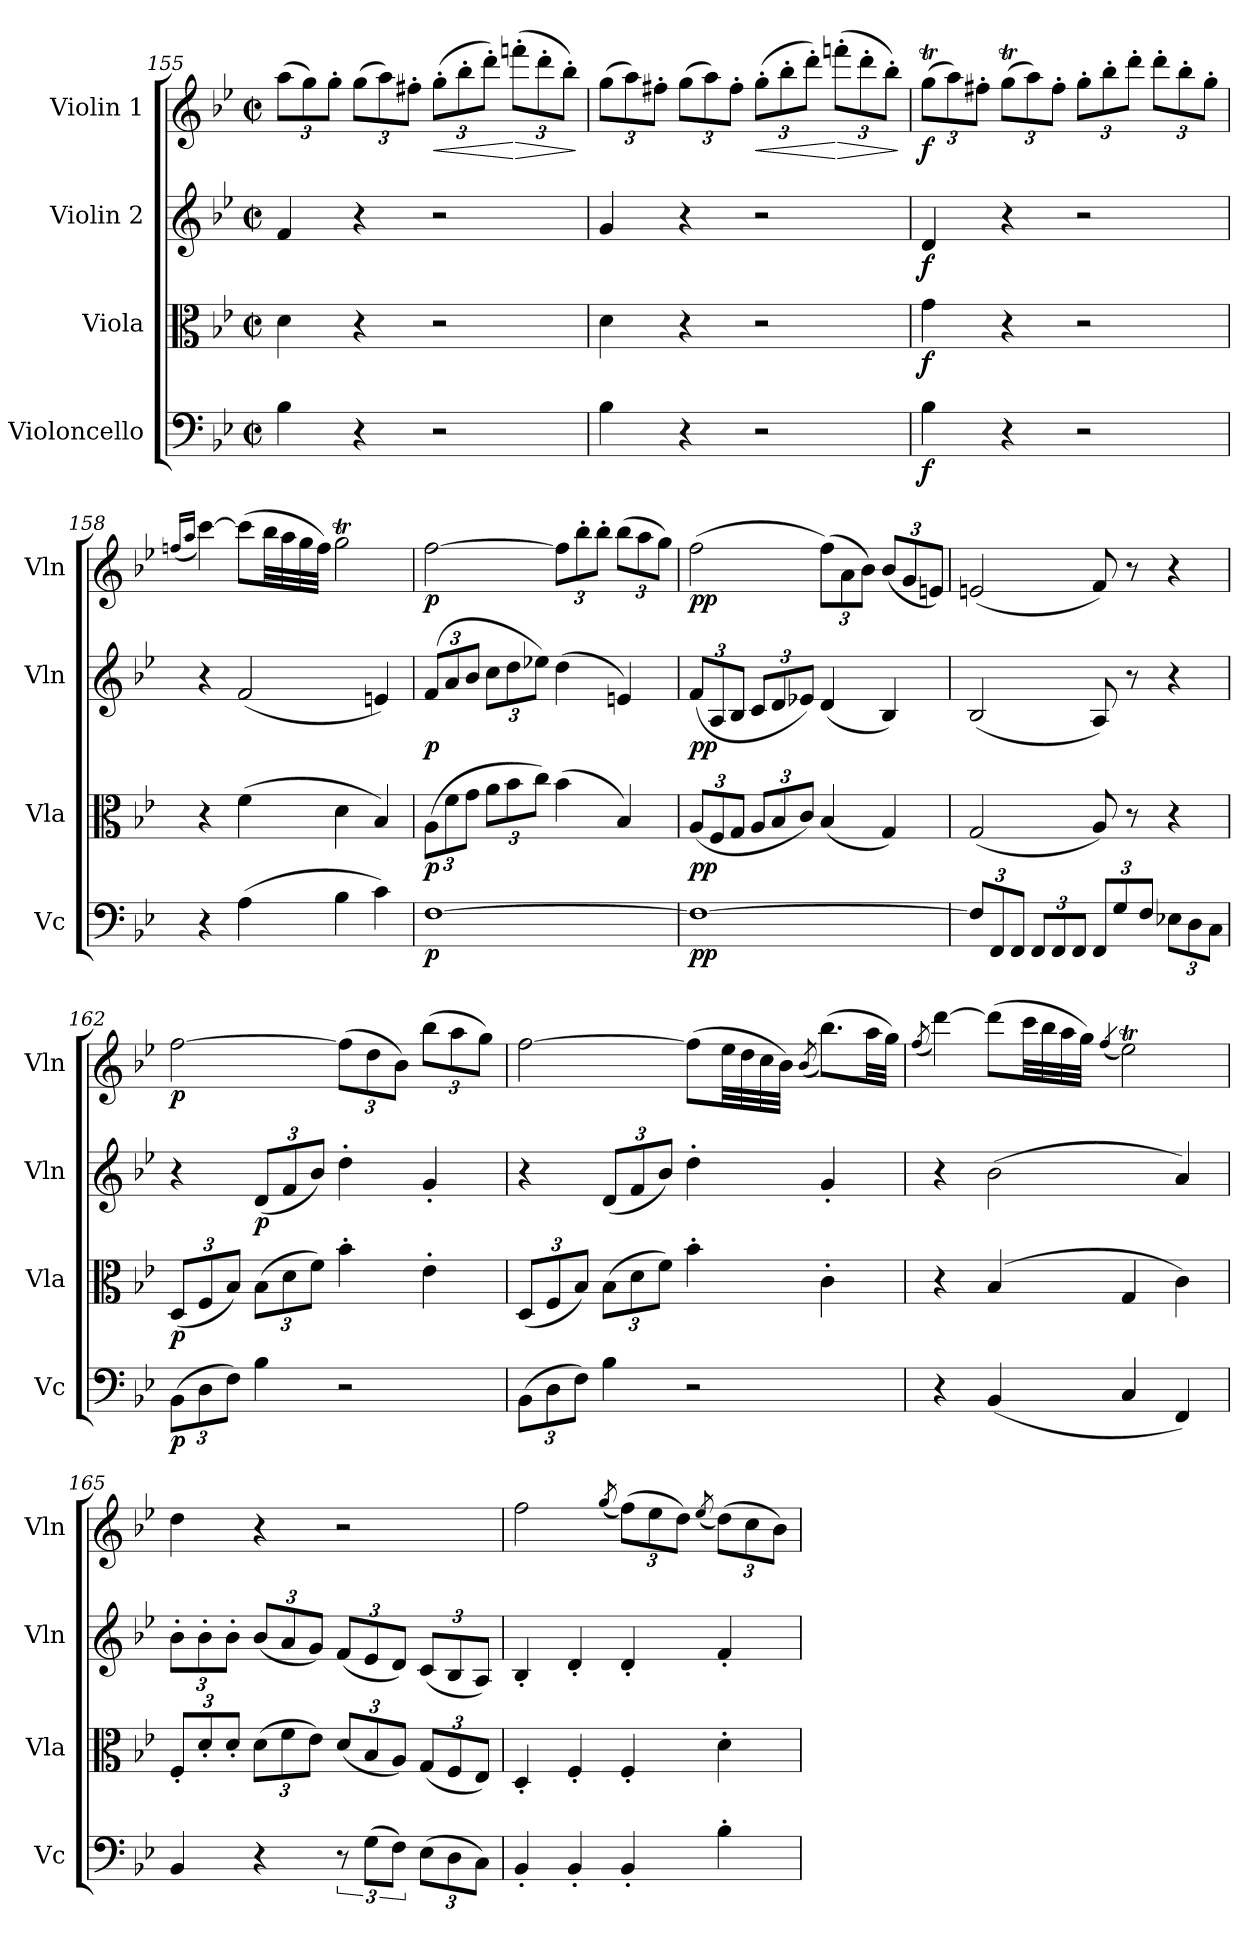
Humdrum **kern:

**kern	**dynam	**kern	**dynam	**kern	**dynam	**kern	**dynam
*part4	*part4	*part3	*part3	*part2	*part2	*part1	*part1
*staff4	*staff4	*staff3	*staff3	*staff2	*staff2	*staff1	*staff1
*I"Violoncello	*	*I"Viola	*	*I"Violin 2	*	*I"Violin 1	*
*I'Vc	*	*I'Vla	*	*I'Vln	*	*I'Vln	*
*clefF4	*	*clefC3	*	*clefG2	*	*clefG2	*
*k[b-e-]	*	*k[b-e-]	*	*k[b-e-]	*	*k[b-e-]	*
*M2/2	*	*M2/2	*	*M2/2	*	*M2/2	*
*met(c|)	*	*met(c|)	*	*met(c|)	*	*met(c|)	*
*	*	*	*	*	*	*Xbrackettup	*
=155	=155	=155	=155	=155	=155	=155	=155
4B-\	.	4d\	.	4f/	.	(>12aa\L	.
.	.	.	.	.	.	12gg\)	.
.	.	.	.	.	.	12gg'\J	.
4r	.	4r	.	4r	.	(>12gg\L	.
.	.	.	.	.	.	12aa\)	.
.	.	.	.	.	.	12ff#X'\J	.
!	!	!	!	!	!	!	!LO:HP:b
2r	.	2r	.	2r	.	(>12gg'\L	<
.	.	.	.	.	.	12bb-'\	.
.	.	.	.	.	.	12ddd'\J)	.
!	!	!	!	!	!	!	!LO:HP:n=1:b
.	.	.	.	.	.	(>12fffn'\L	[ >
.	.	.	.	.	.	12ddd'\	.
.	.	.	.	.	.	12bb-'\J)	.
.	.	.	.	.	.	.	]
=156	=156	=156	=156	=156	=156	=156	=156
4B-\	.	4d\	.	4g/	.	(>12gg\L	.
.	.	.	.	.	.	12aa\)	.
.	.	.	.	.	.	12ff#X'\J	.
4r	.	4r	.	4r	.	(>12gg\L	.
.	.	.	.	.	.	12aa\)	.
.	.	.	.	.	.	12ff#'\J	.
!	!	!	!	!	!	!	!LO:HP:b
2r	.	2r	.	2r	.	(>12gg'\L	<
.	.	.	.	.	.	12bb-'\	.
.	.	.	.	.	.	12ddd'\J)	.
!	!	!	!	!	!	!	!LO:HP:n=1:b
.	.	.	.	.	.	(>12fffn'\L	[ >
.	.	.	.	.	.	12ddd'\	.
.	.	.	.	.	.	12bb-'\J)	.
.	.	.	.	.	.	.	]
!!LO:LB:g=z
=157	=157	=157	=157	=157	=157	=157	=157
!	!LO:DY:b	!	!LO:DY:b	!	!LO:DY:b	!	!LO:DY:b
4B-\	f	4g\	f	4d/	f	(>12ggT\L	f
.	.	.	.	.	.	12aa\)	.
.	.	.	.	.	.	12ff#X'\J	.
4r	.	4r	.	4r	.	(>12ggT\L	.
.	.	.	.	.	.	12aa\)	.
.	.	.	.	.	.	12ff#'\J	.
2r	.	2r	.	2r	.	12gg'\L	.
.	.	.	.	.	.	12bb-'\	.
.	.	.	.	.	.	12ddd'\J	.
.	.	.	.	.	.	12ddd'\L	.
.	.	.	.	.	.	12bb-'\	.
.	.	.	.	.	.	12gg'\J	.
=158	=158	=158	=158	=158	=158	=158	=158
.	.	.	.	.	.	(<16qffn/LL	.
.	.	.	.	.	.	16qaa/JJ	.
4r	.	4r	.	4r	.	[4ccc\)	.
(>4A\	.	(>4f\	.	(<2f/	.	(>8ccc\L]	.
.	.	.	.	.	.	32bb-\LL	.
.	.	.	.	.	.	32aa\	.
.	.	.	.	.	.	32gg\	.
.	.	.	.	.	.	32ff\JJJ)	.
4B-\	.	4d\	.	.	.	2ggT\	.
4c\)	.	4B-/)	.	4en/)	.	.	.
=159	=159	=159	=159	=159	=159	=159	=159
*	*	*Xbrackettup	*	*Xbrackettup	*	*	*
!	!LO:DY:b	!	!LO:DY:b	!	!LO:DY:b	!	!LO:DY:b
[1F	p	(>12A\L	p	(>12f/L	p	[2ff\	p
.	.	12f\	.	12a/	.	.	.
.	.	12g\J	.	12b-/J	.	.	.
.	.	12a\L	.	12cc\L	.	.	.
.	.	12b-\	.	12dd\	.	.	.
.	.	12cc\J)	.	12ee-X\J)	.	.	.
.	.	(>4b-\	.	(>4dd\	.	12ff\L]	.
.	.	.	.	.	.	12bb-'\	.
.	.	.	.	.	.	12bb-'\J	.
.	.	4B-/)	.	4en/)	.	(>12bb-\L	.
.	.	.	.	.	.	12aa\	.
.	.	.	.	.	.	12gg\J)	.
!!LO:LB:g=z
=160	=160	=160	=160	=160	=160	=160	=160
!	!LO:DY:b	!	!LO:DY:b	!	!LO:DY:b	!	!LO:DY:b
1F_	pp	(<12A/L	pp	(<12f/L	pp	(>2ff\	pp
.	.	12F/	.	12A/	.	.	.
.	.	12G/J	.	12B-/J	.	.	.
.	.	12A/L	.	12c/L	.	.	.
.	.	12B-/	.	12d/	.	.	.
.	.	12c/J)	.	12e-X/J)	.	.	.
.	.	(<4B-/	.	(<4d/	.	(>12ff\L)	.
.	.	.	.	.	.	12a\	.
.	.	.	.	.	.	12b-\J)	.
.	.	4G/)	.	4B-/)	.	(<12b-/L	.
.	.	.	.	.	.	12g/	.
.	.	.	.	.	.	12en/J)	.
=161	=161	=161	=161	=161	=161	=161	=161
*Xbrackettup	*	*	*	*	*	*	*
12F/L]	.	(<2G/	.	(<2B-/	.	(<2en/	.
12FF/	.	.	.	.	.	.	.
12FF/J	.	.	.	.	.	.	.
12FF/L	.	.	.	.	.	.	.
12FF/	.	.	.	.	.	.	.
12FF/J	.	.	.	.	.	.	.
12FF/L	.	8A/)	.	8A/)	.	8f/)	.
12G/	.	.	.	.	.	.	.
.	.	8r	.	8r	.	8r	.
12F/J	.	.	.	.	.	.	.
12E-X\L	.	4r	.	4r	.	4r	.
12D\	.	.	.	.	.	.	.
12C\J	.	.	.	.	.	.	.
=162	=162	=162	=162	=162	=162	=162	=162
!	!LO:DY:b	!	!LO:DY:b	!	!	!	!LO:DY:b
(>12BB-\L	p	(<12D/L	p	4r	.	[2ff\	p
12D\	.	12F/	.	.	.	.	.
12F\J)	.	12B-/J)	.	.	.	.	.
!	!	!	!	!	!LO:DY:b	!	!
4B-\	.	(>12B-\L	.	(<12d/L	p	.	.
.	.	12d\	.	12f/	.	.	.
.	.	12f\J)	.	12b-/J)	.	.	.
2r	.	4b-'\	.	4dd'\	.	(>12ff\L]	.
.	.	.	.	.	.	12dd\	.
.	.	.	.	.	.	12b-\J)	.
.	.	4e-'\	.	4g'/	.	(>12bb-\L	.
.	.	.	.	.	.	12aa\	.
.	.	.	.	.	.	12gg\J)	.
!!LO:LB:g=z
=163	=163	=163	=163	=163	=163	=163	=163
(>12BB-\L	.	(<12D/L	.	4r	.	[2ff\	.
12D\	.	12F/	.	.	.	.	.
12F\J)	.	12B-/J)	.	.	.	.	.
4B-\	.	(>12B-\L	.	(<12d/L	.	.	.
.	.	12d\	.	12f/	.	.	.
.	.	12f\J)	.	12b-/J)	.	.	.
2r	.	4b-'\	.	4dd'\	.	(>8ff\L]	.
.	.	.	.	.	.	32ee-\LL	.
.	.	.	.	.	.	32dd\	.
.	.	.	.	.	.	32cc\	.
.	.	.	.	.	.	32b-\JJJ)	.
.	.	.	.	.	.	(>8qb-/	.
.	.	4c'\	.	4g'/	.	(>8.bb-\L)	.
.	.	.	.	.	.	32aa\LL	.
.	.	.	.	.	.	32gg\JJJ)	.
=164	=164	=164	=164	=164	=164	=164	=164
.	.	.	.	.	.	(>8qff/	.
4r	.	4r	.	4r	.	[4ddd\)	.
(<4BB-/	.	(>4B-/	.	(>2b-\	.	(>8ddd\L]	.
.	.	.	.	.	.	32ccc\LL	.
.	.	.	.	.	.	32bb-\	.
.	.	.	.	.	.	32aa\	.
.	.	.	.	.	.	32gg\JJJ)	.
.	.	.	.	.	.	(>4qff/	.
4C/	.	4G/	.	.	.	2ee-T\)	.
4FF/)	.	4c\)	.	4a/)	.	.	.
!!LO:PB:g=z
=165	=165	=165	=165	=165	=165	=165	=165
4BB-/	.	12F'/L	.	12b-'\L	.	4dd\	.
.	.	12d'/	.	12b-'\	.	.	.
.	.	12d'/J	.	12b-'\J	.	.	.
4r	.	(>12d\L	.	(<12b-/L	.	4r	.
.	.	12f\	.	12a/	.	.	.
.	.	12e-\J)	.	12g/J)	.	.	.
*brackettup	*	*	*	*	*	*	*
12r	.	(<12d/L	.	(<12f/L	.	2r	.
(>12G\L	.	12B-/	.	12e-/	.	.	.
12F\J)	.	12A/J)	.	12d/J)	.	.	.
*Xbrackettup	*	*	*	*	*	*	*
(>12E-\L	.	(<12G/L	.	(<12c/L	.	.	.
12D\	.	12F/	.	12B-/	.	.	.
12C\J)	.	12E-/J)	.	12A/J)	.	.	.
=166	=166	=166	=166	=166	=166	=166	=166
4BB-'/	.	4D'/	.	4B-'/	.	2ff\	.
4BB-'/	.	4F'/	.	4d'/	.	.	.
.	.	.	.	.	.	(<8qgg/	.
4BB-'/	.	4F'/	.	4d'/	.	(>12ff\L)	.
.	.	.	.	.	.	12ee-\	.
.	.	.	.	.	.	12dd\J)	.
.	.	.	.	.	.	(<8qee-/	.
4B-'\	.	4d'\	.	4f'/	.	(>12dd\L)	.
.	.	.	.	.	.	12cc\	.
.	.	.	.	.	.	12b-\J)	.
=	=	=	=	=	=	=	=
*-	*-	*-	*-	*-	*-	*-	*-
